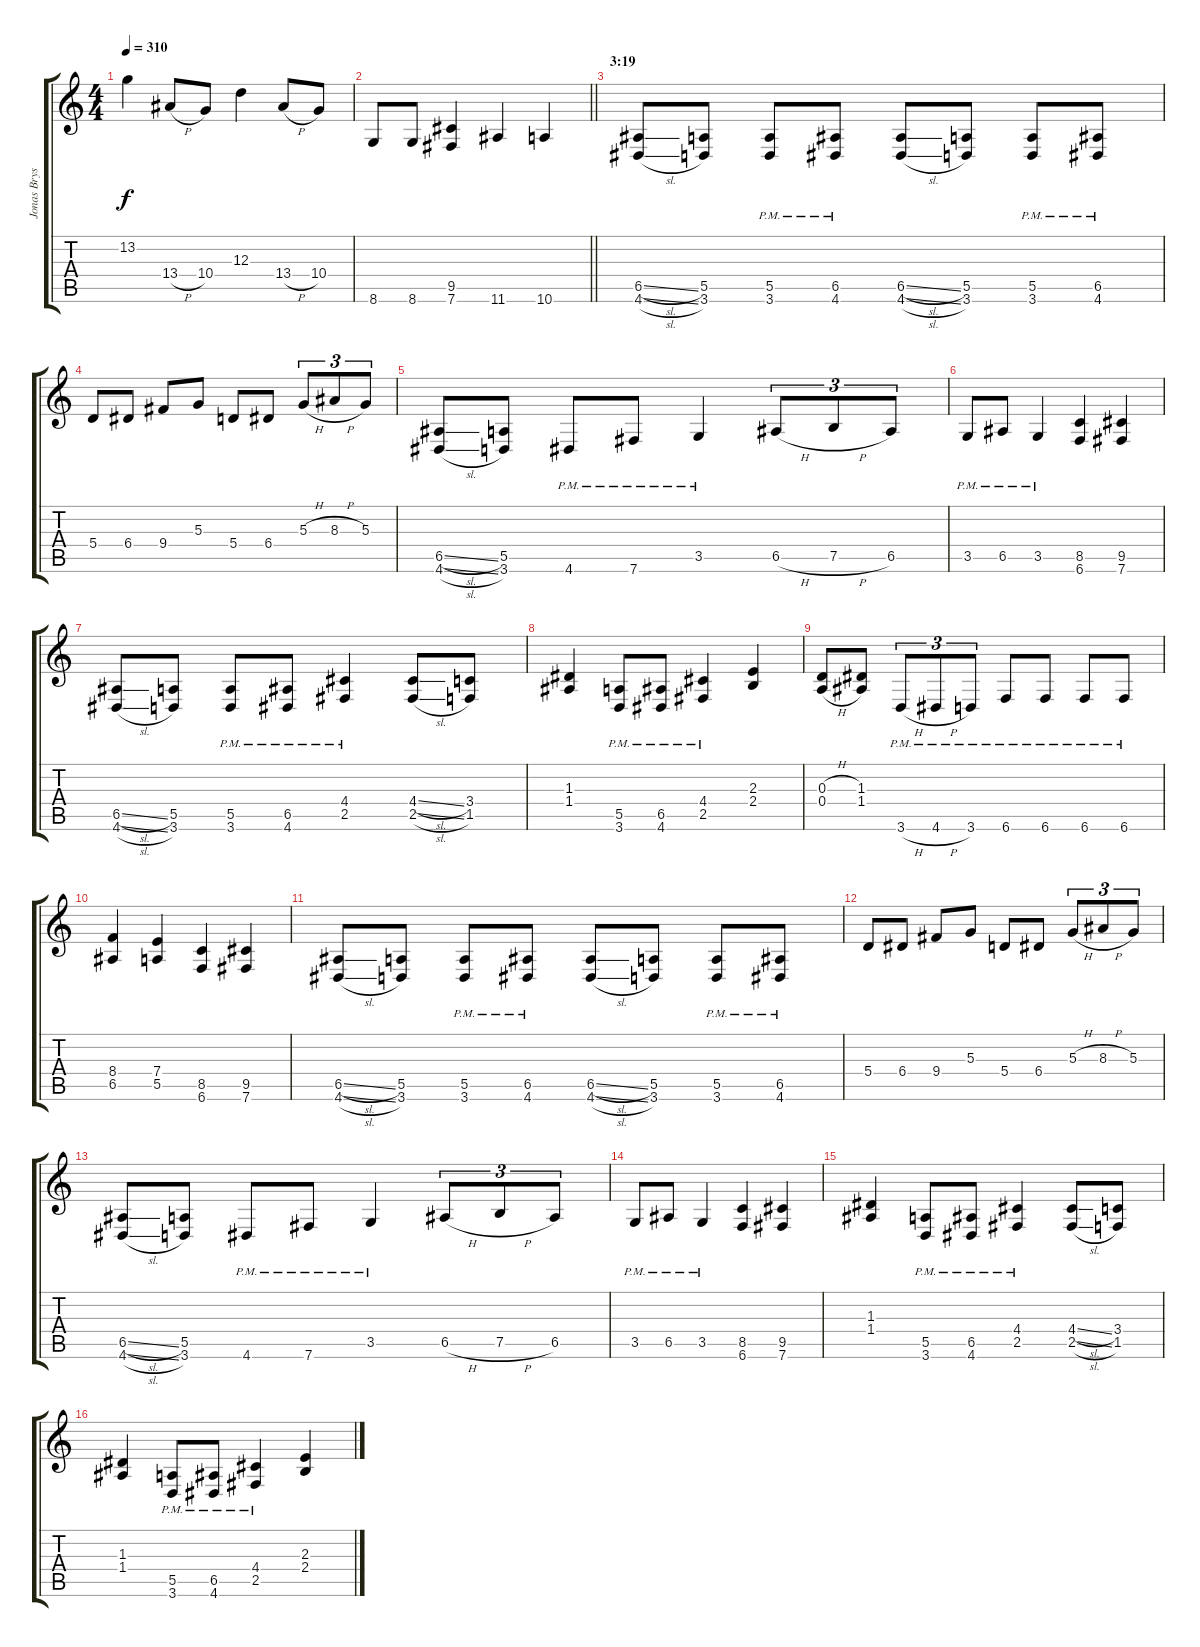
\track ("Jonas Bryssling" "Jonas Brys") {instrument overdrivenguitar}
\staff {score tabs}
\tuning (B3 Gb3 D3 A2 E2 B1) {hide}
\ts (4 4)
\tempo 310
\clef g2
\ks c
13.2.4{dy f} 13.4{h}.8 10.4.8 12.3.4 13.4{h}.8 10.4.8 |
\barLineRight lightlight
8.6.8 8.6.8 (9.5 7.6).4 11.6.4 10.6.4 |
\section ("" "3:19")
(6.5{sl} 4.6{sl}).8 (5.5 3.6).8 (5.5{pm} 3.6).8 (6.5{pm} 4.6).8 (6.5{sl} 4.6{sl}).8 (5.5 3.6).8 (5.5{pm} 3.6).8 (6.5{pm} 4.6).8 |
5.4.8 6.4.8 9.4.8 5.3.8 5.4.8 6.4.8 5.3{h}.8{tu (3 2)} 8.3{h}.8{tu (3 2)} 5.3.8{tu (3 2)} |
(6.5{sl} 4.6{sl}).8 (5.5 3.6).8 4.6{pm}.8 7.6{pm}.8 3.5{pm}.4 6.5{h}.8{tu (3 2)} 7.5{h}.8{tu (3 2)} 6.5.8{tu (3 2)} |
3.5{pm}.8 6.5{pm}.8 3.5{pm}.4 (8.5 6.6).4 (9.5 7.6).4 |
(6.5{sl} 4.6{sl}).8 (5.5 3.6).8 (5.5{pm} 3.6{pm}).8 (6.5{pm} 4.6).8 (4.4{pm} 2.5).4 (4.4{sl} 2.5{sl}).8 (3.4 1.5).8 |
(1.3 1.4).4 (5.5{pm} 3.6{pm}).8 (6.5{pm} 4.6).8 (4.4{pm} 2.5).4 (2.3 2.4).4 |
(0.3{h} 0.4{h}).8 (1.3 1.4).8 3.6{h pm}.8{tu (3 2)} 4.6{h pm}.8{tu (3 2)} 3.6{pm}.8{tu (3 2)} 6.6{pm}.8 6.6{pm}.8 6.6{pm}.8 6.6{pm}.8 |
(8.4 6.5).4 (7.4 5.5).4 (8.5 6.6).4 (9.5 7.6).4 |
(6.5{sl} 4.6{sl}).8 (5.5 3.6).8 (5.5{pm} 3.6).8 (6.5{pm} 4.6).8 (6.5{sl} 4.6{sl}).8 (5.5 3.6).8 (5.5{pm} 3.6).8 (6.5{pm} 4.6).8 |
5.4.8 6.4.8 9.4.8 5.3.8 5.4.8 6.4.8 5.3{h}.8{tu (3 2)} 8.3{h}.8{tu (3 2)} 5.3.8{tu (3 2)} |
(6.5{sl} 4.6{sl}).8 (5.5 3.6).8 4.6{pm}.8 7.6{pm}.8 3.5{pm}.4 6.5{h}.8{tu (3 2)} 7.5{h}.8{tu (3 2)} 6.5.8{tu (3 2)} |
3.5{pm}.8 6.5{pm}.8 3.5{pm}.4 (8.5 6.6).4 (9.5 7.6).4 |
(1.3 1.4).4 (5.5{pm} 3.6{pm}).8 (6.5{pm} 4.6).8 (4.4{pm} 2.5).4 (4.4{sl} 2.5{sl}).8 (3.4 1.5).8 |
(1.3 1.4).4 (5.5{pm} 3.6{pm}).8 (6.5{pm} 4.6).8 (4.4{pm} 2.5).4 (2.3 2.4).4
